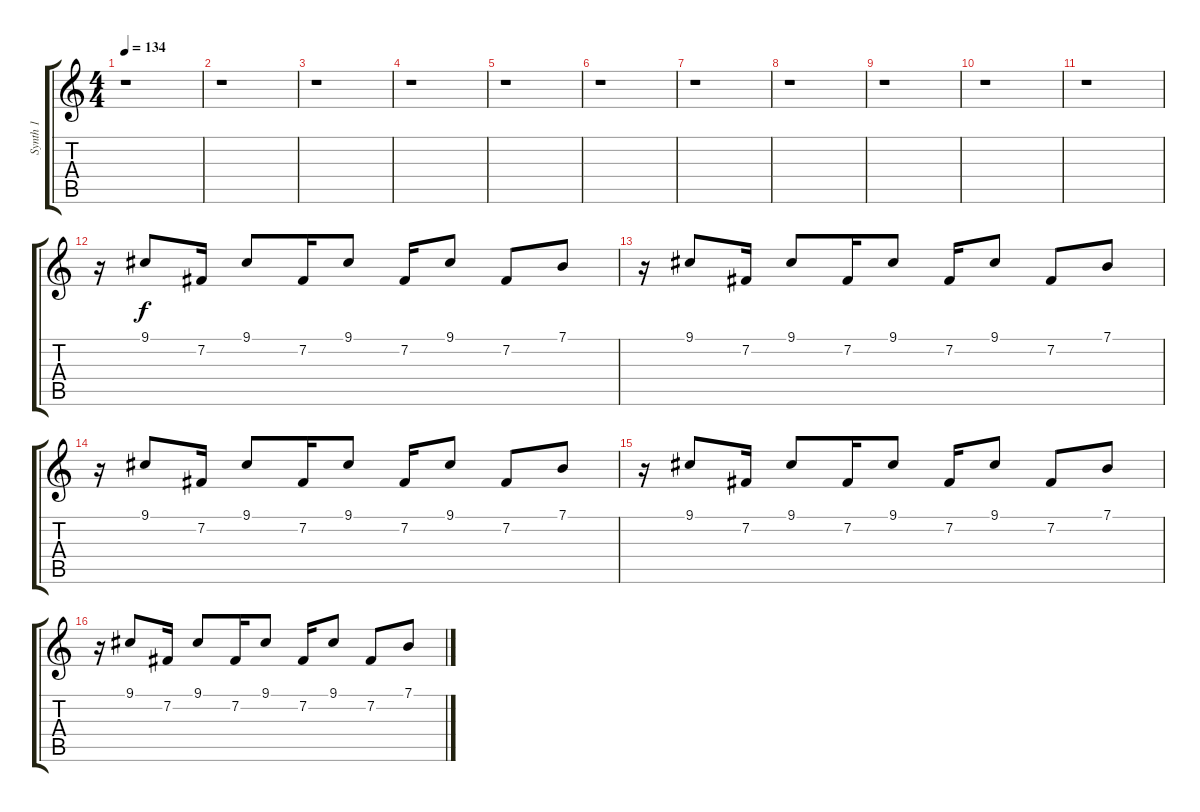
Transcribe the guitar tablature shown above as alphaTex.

\track ("Synth 1" "Synth 1") {instrument lead2sawtooth}
\staff {score tabs}
\tuning (E4 B3 G3 D3 A2 E2) {hide}
\ts (4 4)
\tempo 134
\clef g2
\ks c
r.1{dy f} |
r.1 |
r.1 |
r.1 |
r.1 |
r.1 |
r.1 |
r.1 |
r.1 |
r.1 |
r.1 |
r.16 9.1.8{balance 8} 7.2.16{balance 9} 9.1.8{balance 10} 7.2.16{balance 11} 9.1.8{balance 11} 7.2.16{balance 12} 9.1.8{balance 12} 7.2.8{balance 12} 7.1.8 |
r.16 9.1.8{balance 11} 7.2.16{balance 11} 9.1.8{balance 10} 7.2.16{balance 9} 9.1.8{balance 9} 7.2.16{balance 8} 9.1.8{balance 7} 7.2.8{balance 6} 7.1.8{balance 5} |
r.16 9.1.8{balance 4} 7.2.16{balance 4} 9.1.8 7.2.16 9.1.8{balance 4} 7.2.16{balance 5} 9.1.8{balance 5} 7.2.8{balance 6} 7.1.8{balance 7} |
r.16 9.1.8{balance 8} 7.2.16{balance 9} 9.1.8{balance 10} 7.2.16{balance 11} 9.1.8{balance 11} 7.2.16{balance 12} 9.1.8{balance 12} 7.2.8{balance 12} 7.1.8 |
r.16 9.1.8{balance 11} 7.2.16{balance 11} 9.1.8{balance 10} 7.2.16{balance 9} 9.1.8{balance 9} 7.2.16{balance 8} 9.1.8{balance 7} 7.2.8{balance 6} 7.1.8{balance 5}
